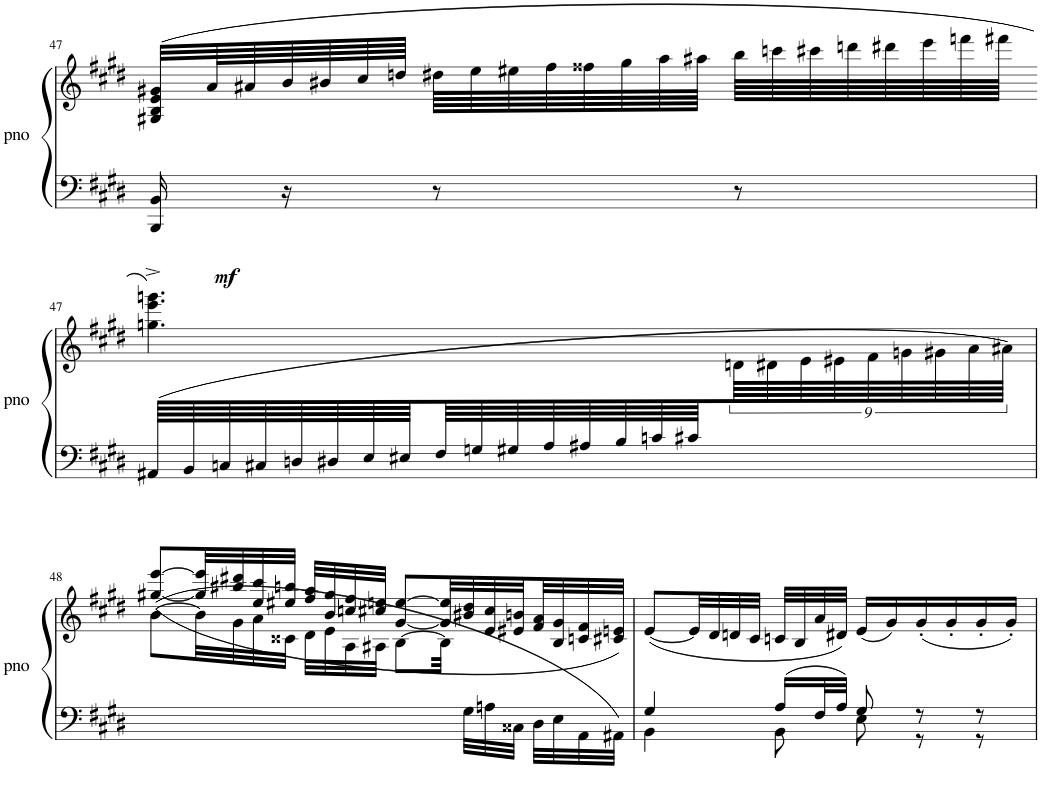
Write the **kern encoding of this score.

**kern	**kern	**dynam
*part1	*part1	*part1
*staff2	*staff1	*staff1/2
*I"Piano	*	*
*I'pno	*	*
!!LO:PB:g=z
*clefF4	*clefG2	*
*k[f#c#g#d#]	*k[f#c#g#d#]	*
*M6/8	*M6/8	*
=47	=47	=47
!	!	!LO:DY:b=2
16BBB/ 16BB/	(32G#X/ 32B/ 32e/ 32g#X/LLL	mf
.	64a/L	.
.	64a#X/	.
16r	64b/	.
.	64b#X/	.
.	64cc#/	.
.	64ddn/JJJJ	.
8r	64dd#X\LLLL	.
.	64ee\	.
.	64ee#X\	.
.	64ff#\	.
.	64ff##X\	.
.	64gg#\	.
.	64aa\	.
.	64aa#X\JJJJ	.
8r	64bb\LLLL	.
.	64cccn\	.
.	64ccc#X\	.
.	64dddn\	.
.	64ddd#X\	.
.	64eee\	.
.	64fffn\	.
.	64fff#X\JJJJ	.
!!LO:LB:g=z
=47-	=47-	=47-
*	*^	*
(64AA#X/LLLL	4.ggn\^ 4.eee\^ 4.gggn\^)	4ryy	.
64BB/	.	.	.
64Cn/	.	.	.
64C#X/	.	.	.
64Dn/	.	.	.
64D#X/	.	.	.
64E/	.	.	.
64E#X/	.	.	.
64F#/	.	.	.
64Gn/	.	.	.
64G#X/	.	.	.
64A/	.	.	.
64A#X/	.	.	.
64B/	.	.	.
64cn/	.	.	.
64c#X/	.	.	.
8ryy	.	72dn\	.
.	.	72d#X\	.
.	.	72e\	.
.	.	72e#X\	.
.	.	72f#\	.
.	.	72gn\	.
.	.	72g#X\	.
.	.	72a\	.
.	.	72a#X\JJJJ)	.
!!LO:LB:g=z	!!
=48	=48	=48	=48
32ryy	([8gg#X/ [8eee/L	([8b\L	.
.	32gg#/] 32eee/]LL	32b\LL]	.
.	32bb#X/ 32ddd#X/	32g#\	.
.	32ee/ 32ccc#/	32a\	.
.	32ee#X/ 32bbn/JJJ	32c##X\JJJ	.
.	32ff#/ 32aa/LLL	32d#\LLL	.
.	32b/ 32gg#/	32e\	.
.	32ccn/ 32ff#/	32A\	.
.	32cc#X/ 32een/JJJ	32A#X\JJJ	.
.	[8g#/ [8ee/L	[8B\L	.
.	32g#/] 32ee/]LL	32B\Jkk]	.
32G#\LLL	32b#X/ 32dd#/	8..ryy	.
32An\	32e/ 32cc#/	.	.
32C##X\JJJ	32e#X/ 32bn/	.	.
32D#\LLL	32f#/ 32a/	.	.
32E\	32B/ 32g#/	.	.
32AA\	32cn/ 32f#/	.	.
32AA#X\JJJ)	32c#X/ 32en/JJJ)	.	.
*	*v	*v	*
=49	=49	=49
*^	*	*
4G#/	4BB\	([8e/L	.
.	.	32e/LL]	.
.	.	32d#/	.
.	.	32dn/	.
.	.	32c#/JJJ	.
16A/LL	8BB\	32cn/LLL	.
.	.	32B/	.
32F#/L	.	32a/	.
32A/JJJ	.	32d#X/JJJ)	.
8G#/	8E\	(16e/LL	.
.	.	16g#/)	.
8r	8r	(16g#'/	.
.	.	16g#'/	.
8r	8r	16g#'/	.
.	.	16g#'/JJ)	.
*v	*v	*	*
=	=	=
*-	*-	*-
